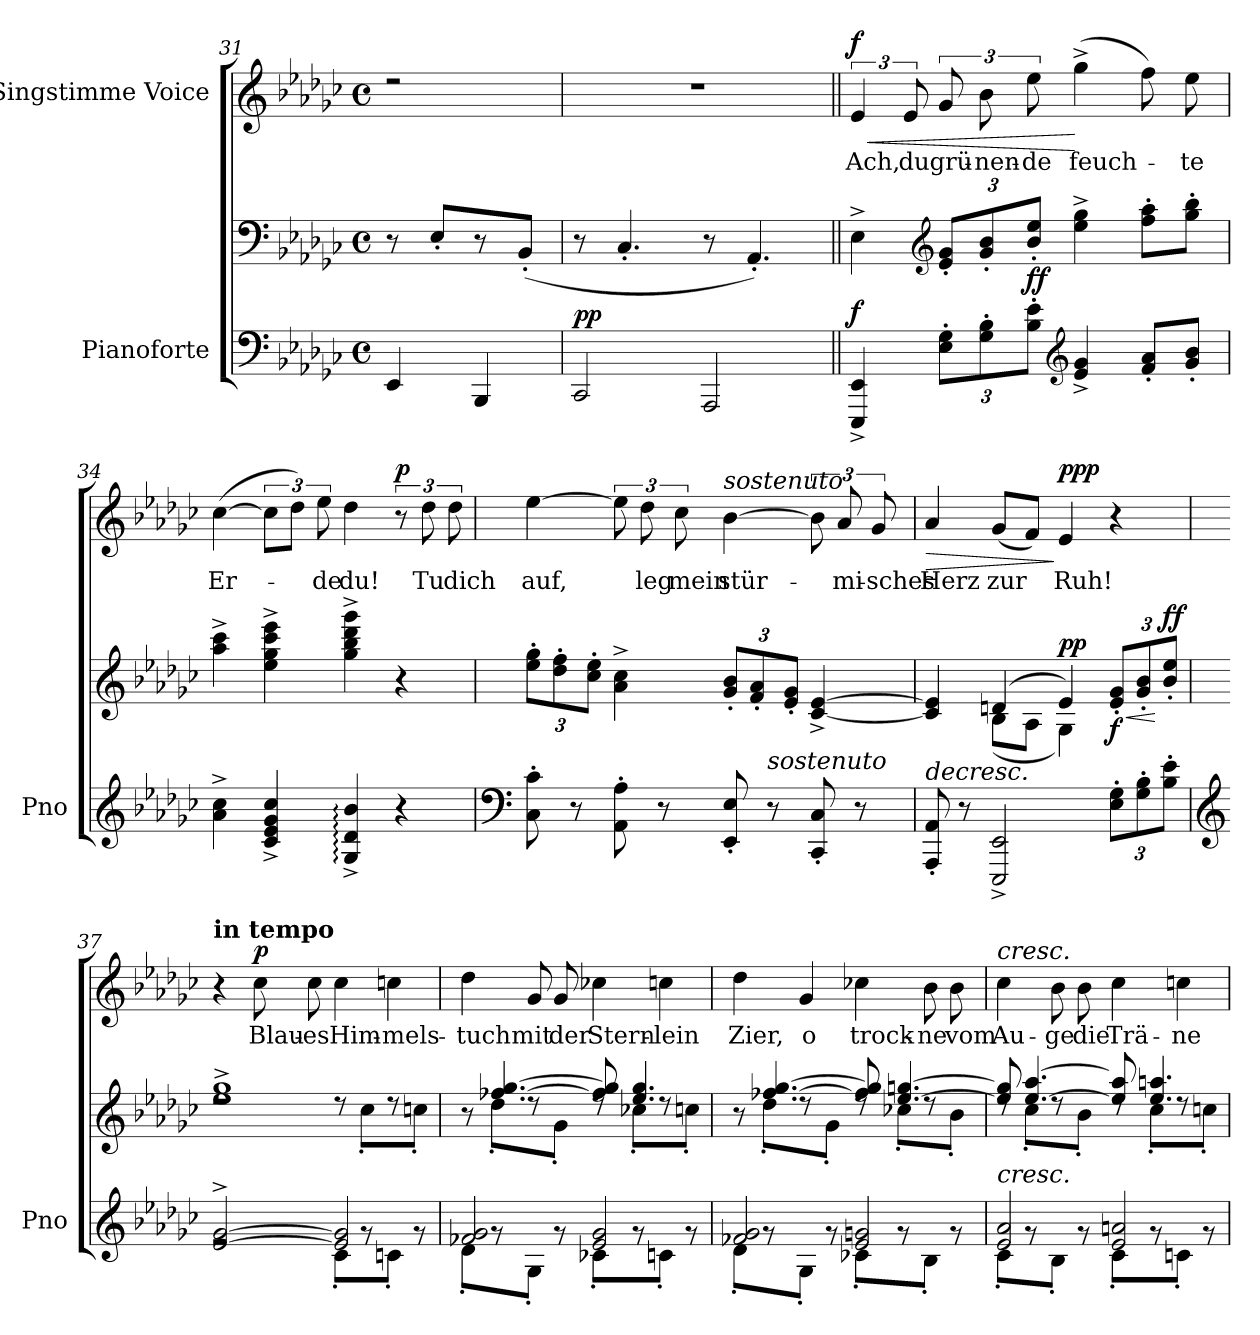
**kern	**kern	**dynam	**kern	**text	**dynam
*part2	*part2	*part2	*part1	*part1	*part1
*staff3	*staff2	*staff2/3	*staff1	*staff1	*staff1
*I"Pianoforte	*	*	*I"Singstimme Voice	*	*
*I'Pno	*	*	*	*	*
*clefF4	*clefF4	*	*clefG2	*	*
*k[b-e-a-d-g-c-]	*k[b-e-a-d-g-c-]	*	*k[b-e-a-d-g-c-]	*	*
*M4/4	*M4/4	*	*M4/4	*	*
*met(c)	*met(c)	*	*met(c)	*	*
=31	=31	=31	=31	=31	=31
4EE-/	8r	.	2rdd	.	.
.	8E-'/L	.	.	.	.
4BBB-/	8r	.	.	.	.
.	(<8BB-'/J	.	.	.	.
=32	=32	=32	=32	=32	=32
!	!	!LO:DY:a=2	!	!	!
2CC-/	8r	pp	1r	.	.
.	4.C-'/	.	.	.	.
2AAA-/	8r	.	.	.	.
.	4.AA-'/)	.	.	.	.
!!LO:PB:g=z
=33||	=33||	=33||	=33||	=33||	=33||
!	!	!LO:DY:a=2	!	!LO:LY:b	!LO:HP:b
!	!	!	!	!	!LO:DY:n=1:a
4EEE-/^ 4EE-/^	4E-^\	f	6e-/	Ach,	< f
!	!	!	!	!LO:LY:b	!
.	.	.	12e-/	du	.
*	*clefG2	*	*	*	*
*Xbrackettup	*Xbrackettup	*	*	*	*
!	!	!	!	!LO:LY:b	!
12E-\' 12G-\'L	12e-/' 12g-/'L	.	12g-/	grü-	.
!	!	!	!	!LO:LY:b	!
12G-\' 12B-\'	12g-/' 12b-/'	.	12b-\	-nen-	.
!	!	!LO:DY:a=2	!	!LO:LY:b	!
12B-\' 12e-\'J	12b-/' 12ee-/'J	ff	12ee-\	-de	.
*clefG2	*	*	*	*	*
!	!	!	!	!LO:LY:b	!LO:DY:n=2:a
4e-/^ 4g-/^	4ee-\^ 4gg-\^	.	(>4gg-^\	feuch-	[ other-dynamics
8f/' 8a-/'L	8ff\' 8aa-\'L	.	8ff\)	.	.
!	!	!	!	!LO:LY:b	!
8g-/' 8b-/'J	8gg-\' 8bb-\'J	.	8ee-\	-te	.
=34	=34	=34	=34	=34	=34
!	!	!	!	!LO:LY:b	!
4a-\^ 4cc-\^	4aa-\^ 4ccc-\^	.	(>[4cc-\	Er-	.
4c-/^ 4e-/^ 4g-/^ 4cc-/^	4ee-\^ 4gg-\^ 4ccc-\^ 4eee-\^	.	12cc-\L]	.	.
.	.	.	12dd-\J)	.	.
!	!	!	!	!LO:LY:b	!
.	.	.	12ee-\	-de	.
!	!	!	!	!LO:LY:b	!
4G-/:^ 4d-/:^ 4b-/:^	4gg-\^ 4bb-\^ 4ddd-\^ 4ggg-\^	.	4dd-\	du!	.
!	!	!	!	!	!LO:DY:a
4r	4r	.	12r	.	p
!	!	!	!	!LO:LY:b	!
.	.	.	12dd-\	Tu	.
!	!	!	!	!LO:LY:b	!
.	.	.	12dd-\	dich	.
=35	=35	=35	=35	=35	=35
*clefF4	*	*	*	*	*
!	!	!LO:DY:a=2	!	!LO:LY:b	!
!	!	!LO:DY:n=1:a=2	!	!	!
8C-\' 8c-\'	12ee-\' 12gg-\'L	p other-dynamics	[4ee-\	auf,	.
.	12dd-\' 12ff\'	.	.	.	.
8r	.	.	.	.	.
.	12cc-\' 12ee-\'J	.	.	.	.
8AA-\' 8A-\'	4a-\^ 4cc-\^	.	12ee-\]	.	.
!	!	!	!	!LO:LY:b	!
.	.	.	12dd-\	leg	.
8r	.	.	.	.	.
!	!	!	!	!LO:LY:b	!
.	.	.	12cc-\	mein	.
*	*	*	*MM100	*	*
!	!	!	!LO:TX:a:i:t=sostenuto	!	!
!	!	!	!	!LO:LY:b	!
8EE-/' 8E-/'	12g-/' 12b-/'L	.	[4b-\	stür-	.
.	12f/' 12a-/'	.	.	.	.
!LO:TX:a:i:t=sostenuto	!	!	!	!	!
8r	.	.	.	.	.
.	12e-/' 12g-/'J	.	.	.	.
8CC-/' 8C-/'	[4c-/^ [4e-/^	.	12b-\]	.	.
!	!	!	!	!LO:LY:b	!
.	.	.	12a-/	-mi-	.
8r	.	.	.	.	.
!	!	!	!	!LO:LY:b	!
.	.	.	12g-/	-sches	.
!!LO:LB:g=z
=36	=36	=36	=36	=36	=36
!	!	!LO:HP:b	!	!LO:LY:b	!LO:HP:b
*	*^	*	*	*	*
8AAA-/' 8AA-/'	4c-/] 4e-/]	4ryy	>	4a-/	Herz	>
8r	.	.	.	.	.	.
!	!	!	!	!	!LO:LY:b	!
2EEE-/^ 2EE-/^	(>4dn/	(<8B-\L	.	(<8g-/L	zur	.
.	.	8A-\J	.	8f/J)	.	.
!	!	!	!LO:DY:a	!	!LO:LY:b	!LO:DY:n=1:a
!	!	!	!	!	!	!LO:DY:n=2:a
.	4e-/)	4G-\)	pp	4e-/	Ruh!	] p pp
!	!	!	!LO:HP:n=1:b	!	!	!
!	!	!	!LO:DY:n=1:b	!	!	!
12E-\' 12G-\'L	12e-/' 12g-/'L	4ryy	] < f	4r	.	.
12G-\' 12B-\'	12g-/' 12b-/'	.	.	.	.	.
!	!	!	!LO:DY:n=2:a	!	!	!
12B-\' 12e-\'J	12b-/' 12ee-/'J	.	[ ff	.	.	.
=37	=37	=37	=37	=37	=37	=37
*clefG2	*	*	*	*	*	*
*^	*	*	*	*	*	*
!	!	!	!	!	!LO:TX:a:B:t=in tempo	!	!
[2e-/^ [2g-/^	2re	1ee-^ 1gg-^	2rdd	.	4r	.	.
!	!	!	!	!	!	!LO:LY:b	!LO:DY:a
.	.	.	.	.	8cc-\	Blau-	p
!	!	!	!	!	!	!LO:LY:b	!
.	.	.	.	.	8cc-\	-es	.
!	!	!	!	!	!	!LO:LY:b	!
2e-/] 2g-/]	8c-'\L	.	8rdd	.	4cc-\	Him-	.
!	!	!	!	!LO:DY:a=2	!	!	!
!	!	!	!	!LO:DY:n=1:a=2	!	!	!
.	8rg	.	8cc-'\L	p other-dynamics	.	.	.
!	!	!	!	!	!	!LO:LY:b	!
.	8cn'\J	.	8rdd	.	4ccn\	-mels-	.
.	8rg	.	8ccn'\J	.	.	.	.
=38	=38	=38	=38	=38	=38	=38	=38
!	!	!	!	!	!	!LO:LY:b	!
2f-X/ 2g-/	8d-'\L	8r	8ryy	.	4dd-\	-tuch	.
.	8rg	[4.ff-X/ [4.gg-/	8dd-'\L	.	.	.	.
!	!	!	!	!	!	!LO:LY:b	!
.	8G-'\J	.	8rdd	.	8g-/	mit	.
!	!	!	!	!	!	!LO:LY:b	!
.	8rg	.	8g-'\J	.	8g-/	der	.
!	!	!	!	!	!	!LO:LY:b	!
2e-/ 2g-/	8c-X'\L	8ff-/] 8gg-/]	8rdd	.	4cc-X\	Stern-	.
.	8rg	4.ee-/ 4.gg-/	8cc-X'\L	.	.	.	.
!	!	!	!	!	!	!LO:LY:b	!
.	8cn'\J	.	8rdd	.	4ccn\	-lein	.
.	8rg	.	8ccn'\J	.	.	.	.
=39	=39	=39	=39	=39	=39	=39	=39
!	!	!	!	!	!	!LO:LY:b	!
2f-X/ 2g-/	8d-'\L	8r	8ryy	.	4dd-\	Zier,	.
.	8rg	[4.ff-X/ [4.gg-/	8dd-'\L	.	.	.	.
!	!	!	!	!	!	!LO:LY:b	!
.	8G-'\J	.	8rdd	.	4g-/	o	.
.	8rg	.	8g-'\J	.	.	.	.
!	!	!	!	!	!	!LO:LY:b	!
2e-/ 2gn/	8c-X'\L	8ff-/] 8gg-/]	8rdd	.	4cc-X\	trock-	.
.	8rg	[4.ee-/ [4.ggn/	8cc-X'\L	.	.	.	.
!	!	!	!	!	!	!LO:LY:b	!
.	8B-'\J	.	8rdd	.	8b-\	-ne	.
!	!	!	!	!	!	!LO:LY:b	!
.	8rg	.	8b-'\J	.	8b-\	vom	.
!!LO:LB:g=z
=40	=40	=40	=40	=40	=40	=40	=40
!	!	!	!	!	!LO:TX:a:i:t=cresc.	!	!
!LO:TX:a:i:t=cresc.	!	!	!	!	!	!	!
!	!	!	!	!	!	!LO:LY:b	!
2e-/ 2a-/	8c-'\L	8ee-/] 8ggn/]	8rdd	.	4cc-\	Au-	.
.	8rg	[4.ee-/ [4.aa-/	8cc-'\L	.	.	.	.
!	!	!	!	!	!	!LO:LY:b	!
.	8B-'\J	.	8rdd	.	8b-\	-ge	.
!	!	!	!	!	!	!LO:LY:b	!
.	8rg	.	8b-'\J	.	8b-\	die	.
!	!	!	!	!	!	!LO:LY:b	!
2e-/ 2an/	8c-'\L	8ee-/] 8aa-/]	8rdd	.	4cc-\	Trä-	.
.	8rg	4.ee-/ 4.aan/	8cc-'\L	.	.	.	.
!	!	!	!	!	!	!LO:LY:b	!
.	8cn'\J	.	8rdd	.	4ccn\	-ne	.
.	8rg	.	8ccn'\J	.	.	.	.
*v	*v	*	*	*	*	*	*
*	*v	*v	*	*	*	*
=	=	=	=	=	=
*-	*-	*-	*-	*-	*-
